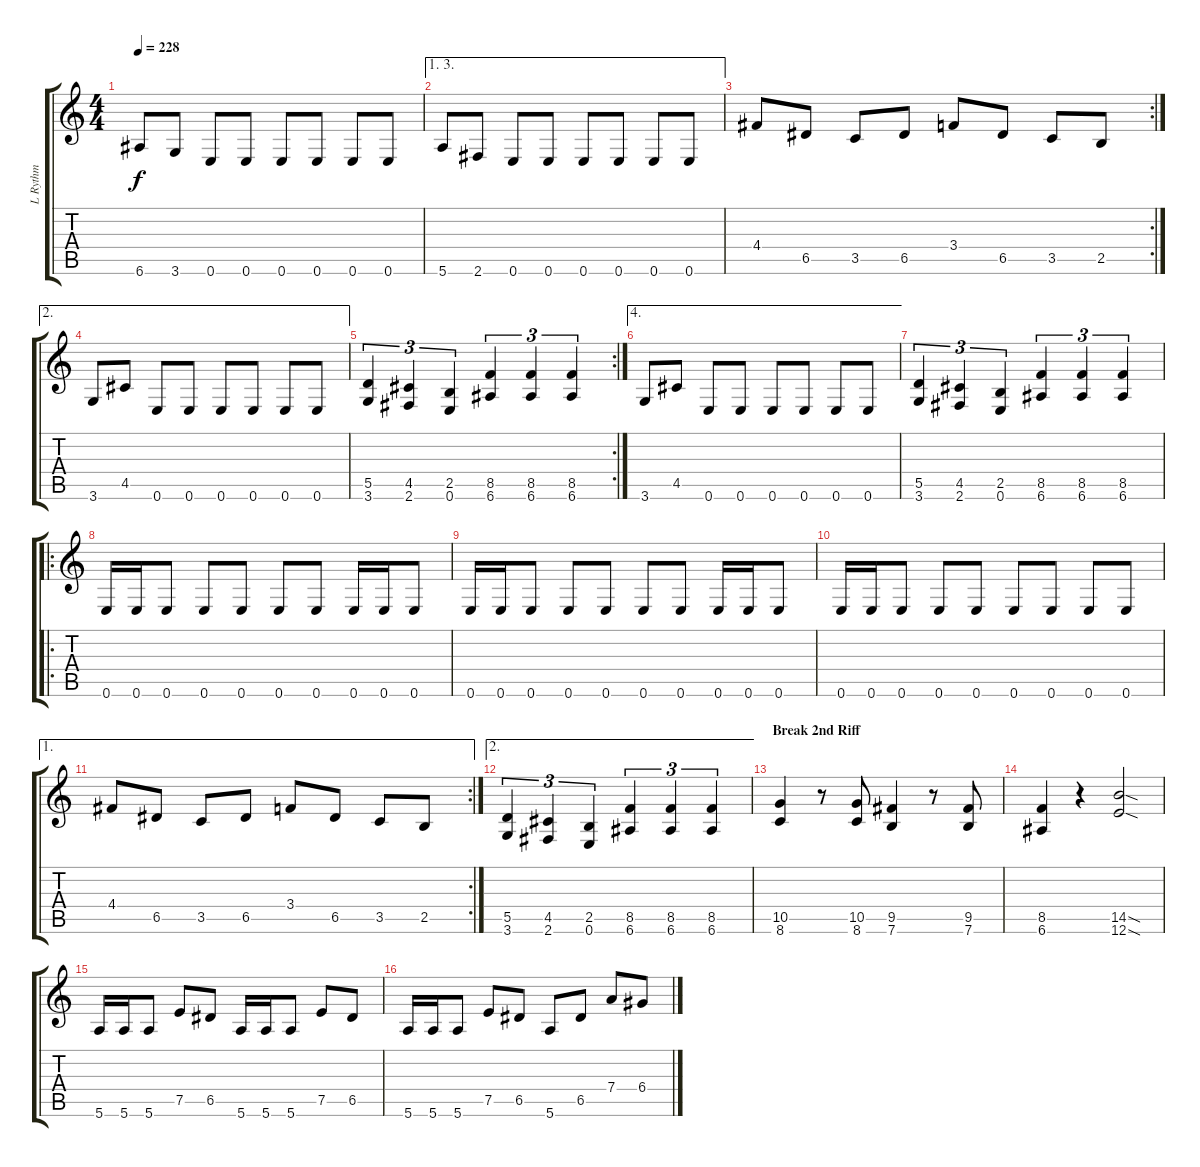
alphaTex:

\track ("L Rythm" "L Rythm") {instrument distortionguitar}
\staff {score tabs}
\tuning (E4 B3 G3 D3 A2 E2) {hide}
\ts (4 4)
\tempo 228
\clef g2
\ks c
6.6.8{dy f} 3.6.8 0.6.8 0.6.8 0.6.8 0.6.8 0.6.8 0.6.8 |
\ae (1 3)
5.6.8 2.6.8 0.6.8 0.6.8 0.6.8 0.6.8 0.6.8 0.6.8 |
\rc 2
4.4.8 6.5.8 3.5.8 6.5.8 3.4.8 6.5.8 3.5.8 2.5.8 |
\ae 2
3.6.8 4.5.8 0.6.8 0.6.8 0.6.8 0.6.8 0.6.8 0.6.8 |
\rc 2
(5.5 3.6).4{tu (3 2)} (4.5 2.6).4{tu (3 2)} (2.5 0.6).4{tu (3 2)} (8.5 6.6).4{tu (3 2)} (8.5 6.6).4{tu (3 2)} (8.5 6.6).4{tu (3 2)} |
\ae 4
3.6.8 4.5.8 0.6.8 0.6.8 0.6.8 0.6.8 0.6.8 0.6.8 |
(5.5 3.6).4{tu (3 2)} (4.5 2.6).4{tu (3 2)} (2.5 0.6).4{tu (3 2)} (8.5 6.6).4{tu (3 2)} (8.5 6.6).4{tu (3 2)} (8.5 6.6).4{tu (3 2)} |
\ro
0.6.16 0.6.16 0.6.8 0.6.8 0.6.8 0.6.8 0.6.8 0.6.16 0.6.16 0.6.8 |
0.6.16 0.6.16 0.6.8 0.6.8 0.6.8 0.6.8 0.6.8 0.6.16 0.6.16 0.6.8 |
0.6.16 0.6.16 0.6.8 0.6.8 0.6.8 0.6.8 0.6.8 0.6.8 0.6.8 |
\ae 1
\rc 2
4.4.8 6.5.8 3.5.8 6.5.8 3.4.8 6.5.8 3.5.8 2.5.8 |
\ae 2
(5.5 3.6).4{tu (3 2)} (4.5 2.6).4{tu (3 2)} (2.5 0.6).4{tu (3 2)} (8.5 6.6).4{tu (3 2)} (8.5 6.6).4{tu (3 2)} (8.5 6.6).4{tu (3 2)} |
\section ("" "Break 2nd Riff")
(10.5 8.6).4 r.8 (10.5 8.6).8 (9.5 7.6).4 r.8 (9.5 7.6).8 |
(8.5 6.6).4 r.4 (14.5{sod} 12.6{sod}).2 |
5.6.16 5.6.16 5.6.8 7.5.8 6.5.8 5.6.16 5.6.16 5.6.8 7.5.8 6.5.8 |
5.6.16 5.6.16 5.6.8 7.5.8 6.5.8 5.6.8 6.5.8 7.4.8 6.4.8
